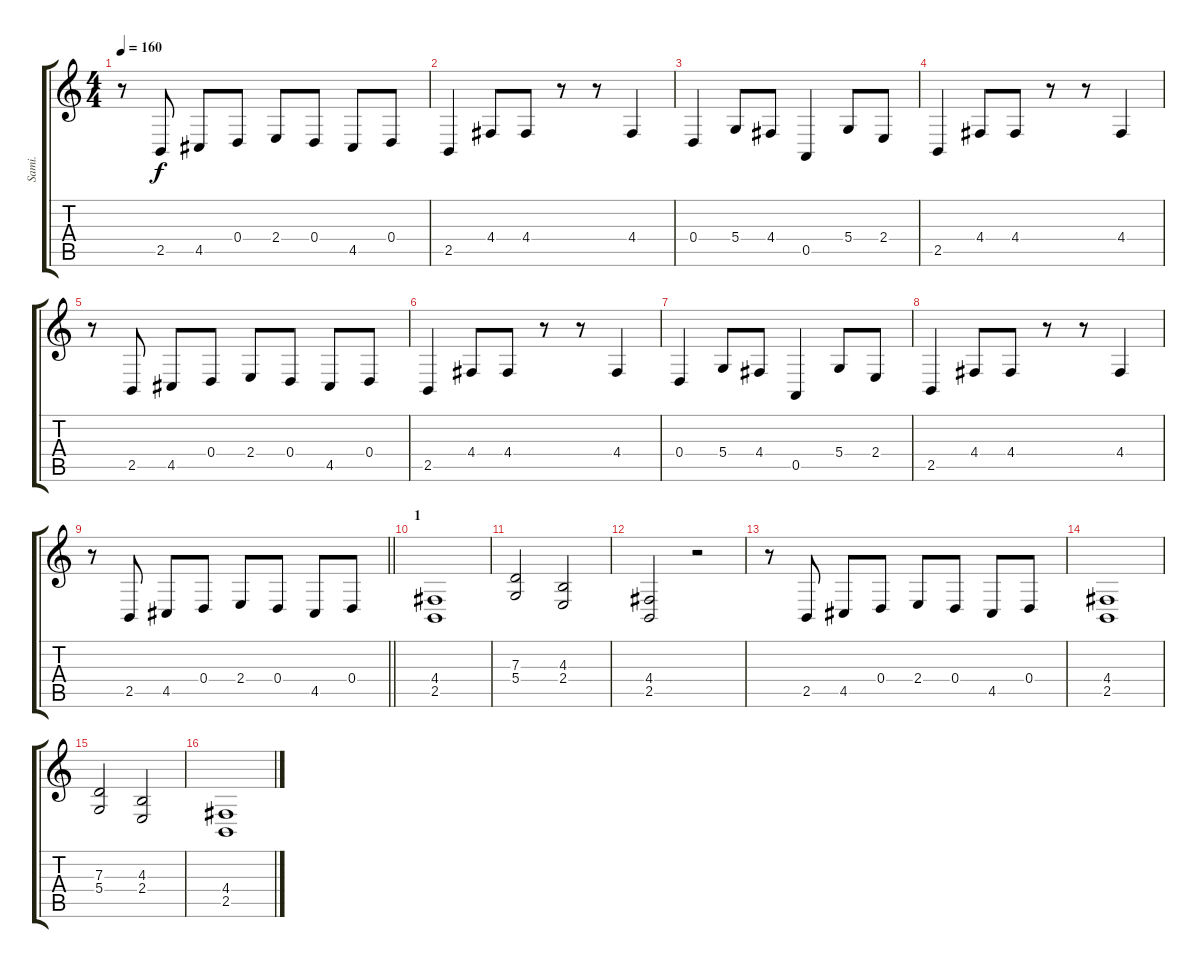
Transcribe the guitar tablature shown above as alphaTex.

\track ("Sami." "Sami.") {instrument brasssection}
\staff {score tabs}
\tuning (E4 B3 G3 D3 A2 E2) {hide}
\ts (4 4)
\tempo 160
\clef g2
\ks c
r.8{dy f} 2.5.8 4.5.8 0.4.8 2.4.8 0.4.8 4.5.8 0.4.8 |
2.5.4 4.4.8 4.4.8 r.8 r.8 4.4.4 |
0.4.4 5.4.8 4.4.8 0.5.4 5.4.8 2.4.8 |
2.5.4 4.4.8 4.4.8 r.8 r.8 4.4.4 |
r.8 2.5.8 4.5.8 0.4.8 2.4.8 0.4.8 4.5.8 0.4.8 |
2.5.4 4.4.8 4.4.8 r.8 r.8 4.4.4 |
0.4.4 5.4.8 4.4.8 0.5.4 5.4.8 2.4.8 |
2.5.4 4.4.8 4.4.8 r.8 r.8 4.4.4 |
\barLineRight lightlight
r.8 2.5.8 4.5.8 0.4.8 2.4.8 0.4.8 4.5.8 0.4.8 |
\section ("" "1")
(4.4 2.5).1 |
(7.3 5.4).2 (4.3 2.4).2 |
(4.4 2.5).2 r.2 |
r.8 2.5.8 4.5.8 0.4.8 2.4.8 0.4.8 4.5.8 0.4.8 |
(4.4 2.5).1 |
(7.3 5.4).2 (4.3 2.4).2 |
(4.4 2.5).1
